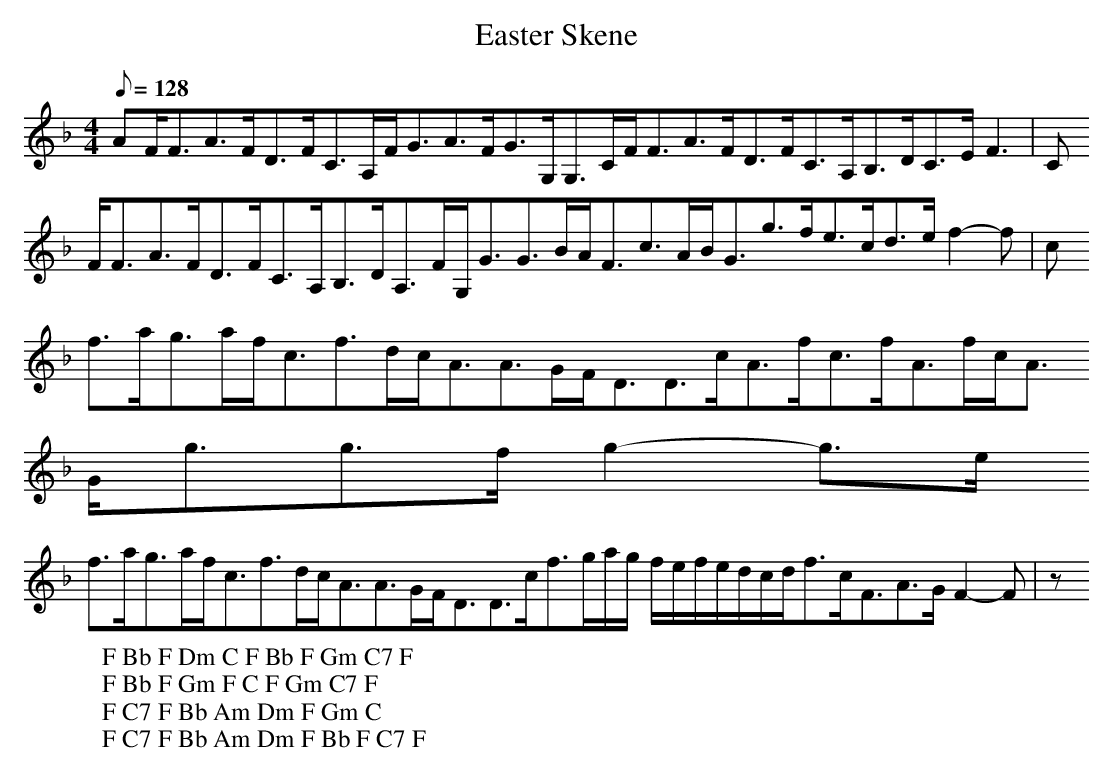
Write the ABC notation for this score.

X:1
T:Easter Skene
M:4/4
L:1/8
Q:128
K:F
AF/F3/2A3/2F/D3/2F/C3/2A,/F/G3/2A3/2F/G3/2G,/G,3/2C/F/F3/2A3/2F/D3/2F/C3/2A,/B,3/2D/C3/2E/F3|C
W:F Bb F Dm C F Bb F Gm C7 F
F/F3/2A3/2F/D3/2F/C3/2A,/B,3/2D/A,3/2F/G,/G3/2G3/2B/A/F3/2c3/2A/B/G3/2g3/2f/e3/2c/d3/2e/f2-f|c
W:F Bb F Gm F C F Gm C7 F
f3/2a/g3/2a/f/c3/2f3/2d/c/A3/2A3/2G/F/D3/2D3/2c/A3/2f/c3/2f/A3/2f/c/A3/2
G/g3/2g3/2f/g2-g3/2e/
W:F C7 F Bb Am Dm F Gm C
f3/2a/g3/2a/f/c3/2f3/2d/c/A3/2A3/2G/F/D3/2D3/2c/f3/2g/a/g/ f/e/f/e/d/c/d/f3/2c/F3/2A3/2G/F2-F|z
W:F C7 F Bb Am Dm F Bb F C7 F
